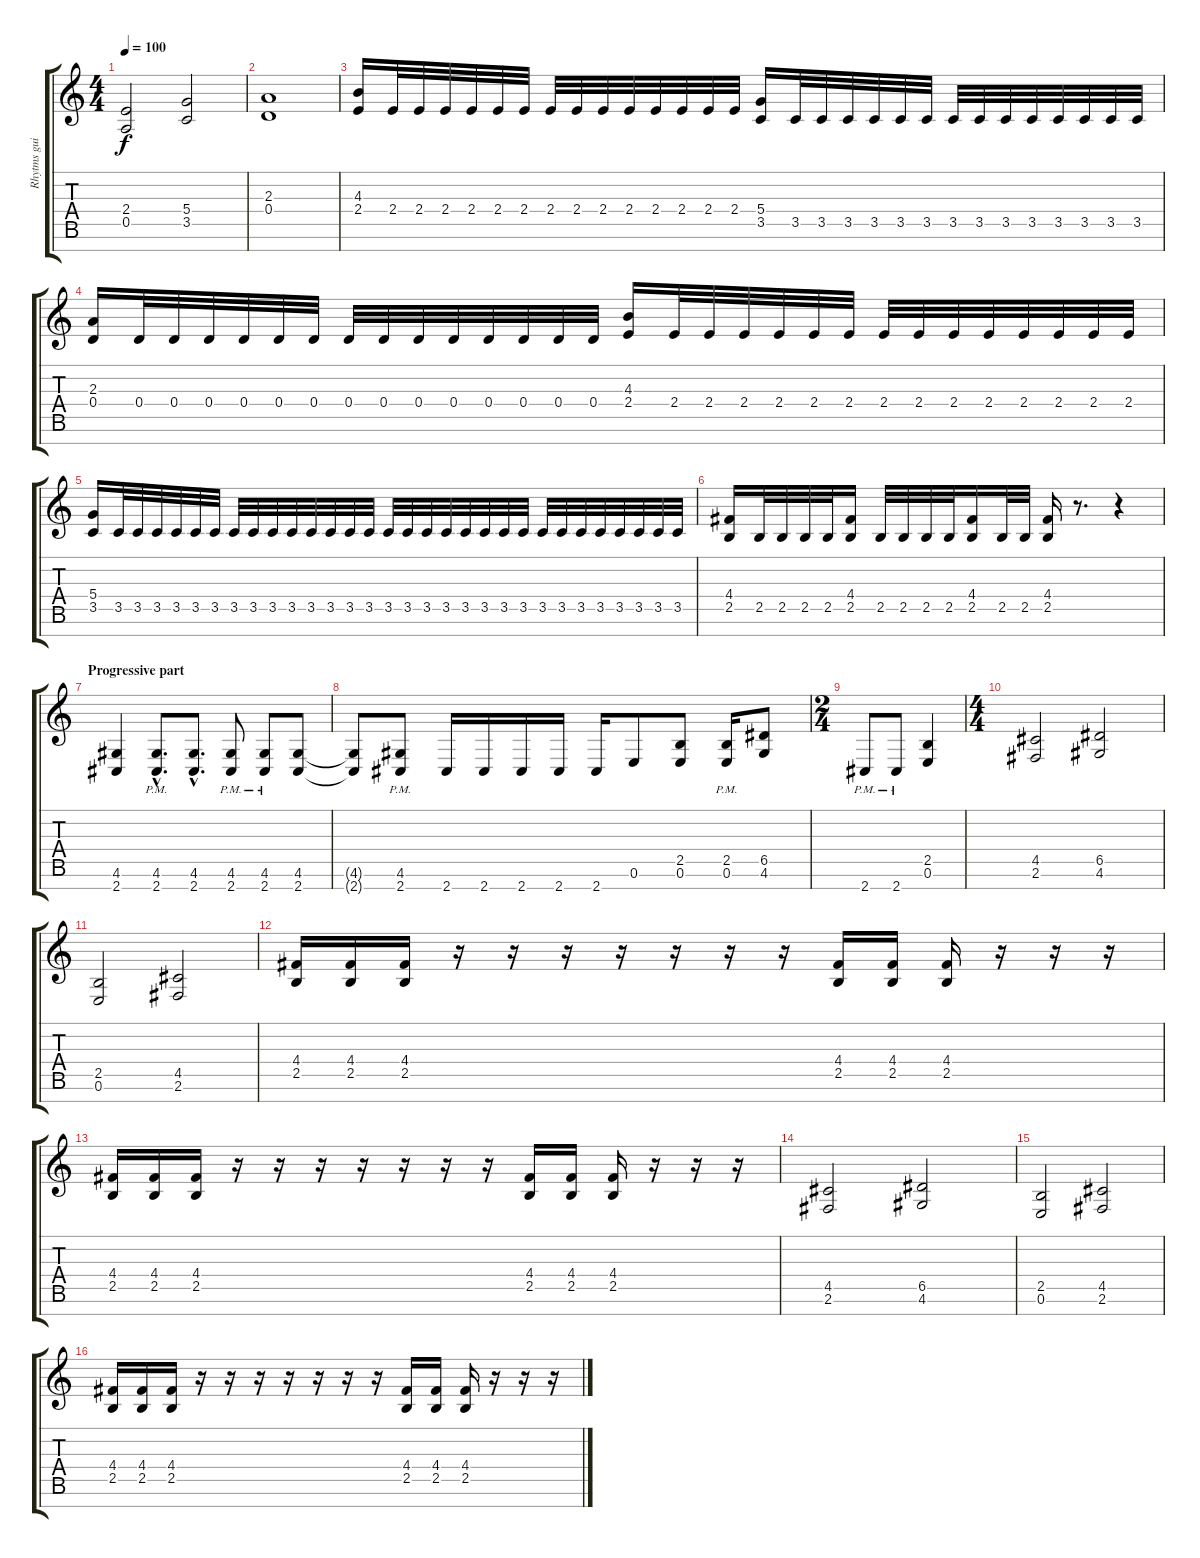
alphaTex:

\track ("Rhytms guit 1" "Rhytms gui") {instrument overdrivenguitar}
\staff {score tabs}
\tuning (E4 B3 G3 D3 A2 E2 B1) {hide}
\ts (4 4)
\tempo 100
\clef g2
\ks c
(2.4 0.5).2{dy f} (5.4 3.5).2 |
(2.3 0.4).1 |
(4.3 2.4).16 2.4.32 2.4.32 2.4.32 2.4.32 2.4.32 2.4.32 2.4.32 2.4.32 2.4.32 2.4.32 2.4.32 2.4.32 2.4.32 2.4.32 (5.4 3.5).16 3.5.32 3.5.32 3.5.32 3.5.32 3.5.32 3.5.32 3.5.32 3.5.32 3.5.32 3.5.32 3.5.32 3.5.32 3.5.32 3.5.32 |
(2.3 0.4).16 0.4.32 0.4.32 0.4.32 0.4.32 0.4.32 0.4.32 0.4.32 0.4.32 0.4.32 0.4.32 0.4.32 0.4.32 0.4.32 0.4.32 (4.3 2.4).16 2.4.32 2.4.32 2.4.32 2.4.32 2.4.32 2.4.32 2.4.32 2.4.32 2.4.32 2.4.32 2.4.32 2.4.32 2.4.32 2.4.32 |
(5.4 3.5).16 3.5.32 3.5.32 3.5.32 3.5.32 3.5.32 3.5.32 3.5.32 3.5.32 3.5.32 3.5.32 3.5.32 3.5.32 3.5.32 3.5.32 3.5.32 3.5.32 3.5.32 3.5.32 3.5.32 3.5.32 3.5.32 3.5.32 3.5.32 3.5.32 3.5.32 3.5.32 3.5.32 3.5.32 3.5.32 3.5.32 |
(4.4 2.5).16 2.5.32 2.5.32 2.5.32 2.5.32 (4.4 2.5).16 2.5.32 2.5.32 2.5.32 2.5.32 (4.4 2.5).16 2.5.32 2.5.32 (4.4 2.5).16 r.8{d} r.4 |
\section ("" "Progressive part")
(4.6 2.7).4 (4.6{hac pm} 2.7{hac pm}).8{d} (4.6{hac} 2.7{hac}).8{d} (4.6{pm} 2.7{pm}).8 (4.6{pm} 2.7{pm}).8 (4.6 2.7).8 |
(4.6{t} 2.7{t}).8 (4.6{pm} 2.7{pm}).8 2.7.16 2.7.16 2.7.16 2.7.16 2.7.16 0.6.8 (2.5 0.6).8 (2.5{pm} 0.6{pm}).16 (6.5 4.6).8 |
\ts (2 4)
2.7{pm}.8 2.7{pm}.8 (2.5 0.6).4 |
\ts (4 4)
(4.5 2.6).2 (6.5 4.6).2 |
(2.5 0.6).2 (4.5 2.6).2 |
(4.4 2.5).16 (4.4 2.5).16 (4.4 2.5).16 r.16 r.16 r.16 r.16 r.16 r.16 r.16 (4.4 2.5).16 (4.4 2.5).16 (4.4 2.5).16 r.16 r.16 r.16 |
(4.4 2.5).16 (4.4 2.5).16 (4.4 2.5).16 r.16 r.16 r.16 r.16 r.16 r.16 r.16 (4.4 2.5).16 (4.4 2.5).16 (4.4 2.5).16 r.16 r.16 r.16 |
(4.5 2.6).2 (6.5 4.6).2 |
(2.5 0.6).2 (4.5 2.6).2 |
(4.4 2.5).16 (4.4 2.5).16 (4.4 2.5).16 r.16 r.16 r.16 r.16 r.16 r.16 r.16 (4.4 2.5).16 (4.4 2.5).16 (4.4 2.5).16 r.16 r.16 r.16
